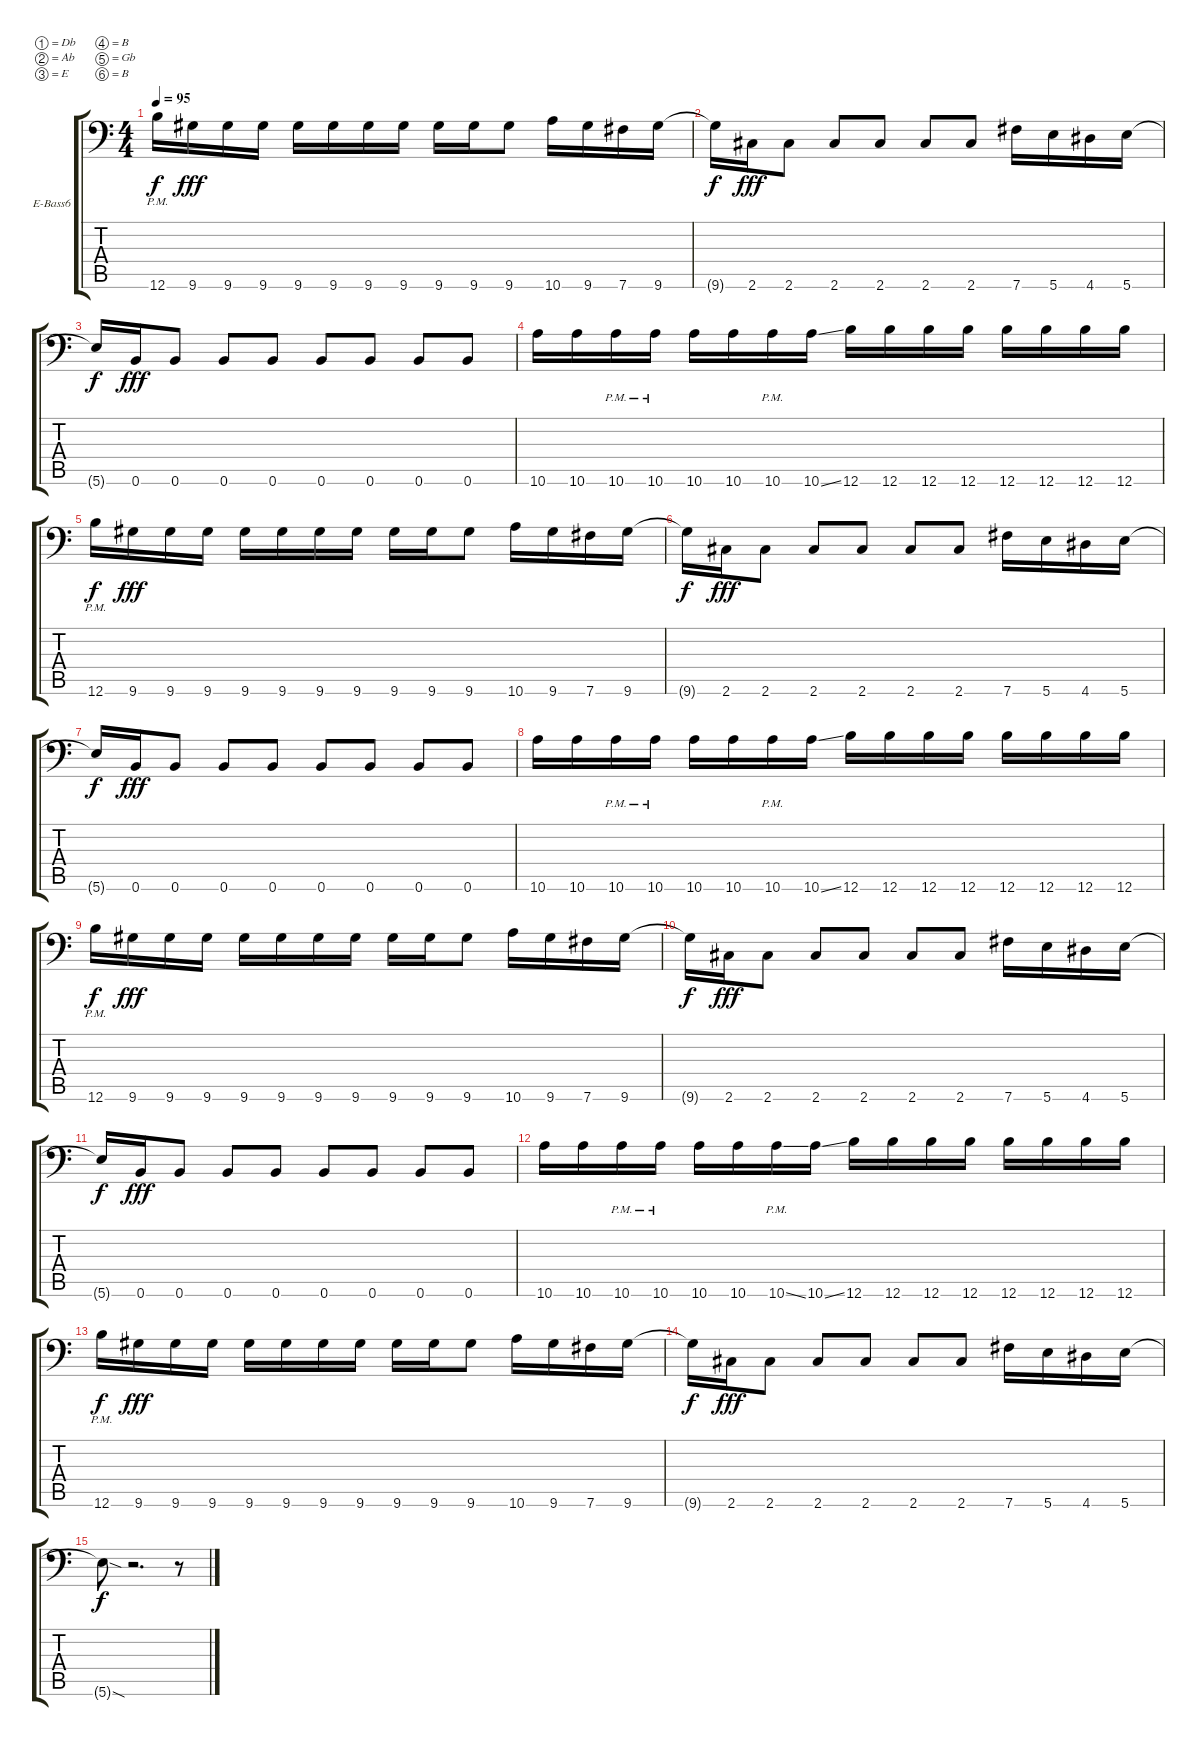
\defaultSystemsLayout 4
\bracketExtendMode groupsimilarinstruments
\firstSystemTrackNameOrientation horizontal
\otherSystemsTrackNameOrientation horizontal
\track ("Electric Bass" "E-Bass6") {instrument electricbassfinger}
\staff {score tabs}
\tuning (Db3 Ab2 E2 B1 Gb1 B1)
\ts (4 4)
\tempo 95
\clef f4
\scale
0.333333
\ks c
12.6{pm}.16{dy f} 9.6.16{dy fff} 9.6.16 9.6.16 9.6.16 9.6.16 9.6.16 9.6.16 9.6.16 9.6.16 9.6.8 10.6.16 9.6.16 7.6.16 9.6.16 |
\scale
0.333333 9.6{t}.16{dy f} 2.6.16{dy fff} 2.6.8 2.6.8 2.6.8 2.6.8 2.6.8 7.6.16 5.6.16 4.6.16 5.6.16 |
\scale
0.333333 5.6{t}.16{dy f} 0.6.16{dy fff} 0.6.8 0.6.8 0.6.8 0.6.8 0.6.8 0.6.8 0.6.8 |
\scale
0.333333 10.6.16 10.6.16 10.6{pm}.16 10.6{pm}.16 10.6.16 10.6.16 10.6{pm}.16 10.6{ss}.16 12.6.16 12.6.16 12.6.16 12.6.16 12.6.16 12.6.16 12.6.16 12.6.16 |
\scale
0.333333 12.6{pm}.16{dy f} 9.6.16{dy fff} 9.6.16 9.6.16 9.6.16 9.6.16 9.6.16 9.6.16 9.6.16 9.6.16 9.6.8 10.6.16 9.6.16 7.6.16 9.6.16 |
\scale
0.333333 9.6{t}.16{dy f} 2.6.16{dy fff} 2.6.8 2.6.8 2.6.8 2.6.8 2.6.8 7.6.16 5.6.16 4.6.16 5.6.16 |
\scale
0.333333 5.6{t}.16{dy f} 0.6.16{dy fff} 0.6.8 0.6.8 0.6.8 0.6.8 0.6.8 0.6.8 0.6.8 |
\scale
0.333333 10.6.16 10.6.16 10.6{pm}.16 10.6{pm}.16 10.6.16 10.6.16 10.6{pm}.16 10.6{ss}.16 12.6.16 12.6.16 12.6.16 12.6.16 12.6.16 12.6.16 12.6.16 12.6.16 |
\scale
0.333333 12.6{pm}.16{dy f} 9.6.16{dy fff} 9.6.16 9.6.16 9.6.16 9.6.16 9.6.16 9.6.16 9.6.16 9.6.16 9.6.8 10.6.16 9.6.16 7.6.16 9.6.16 |
\scale
0.333333 9.6{t}.16{dy f} 2.6.16{dy fff} 2.6.8 2.6.8 2.6.8 2.6.8 2.6.8 7.6.16 5.6.16 4.6.16 5.6.16 |
\scale
0.333333 5.6{t}.16{dy f} 0.6.16{dy fff} 0.6.8 0.6.8 0.6.8 0.6.8 0.6.8 0.6.8 0.6.8 |
\scale
0.333333 10.6.16 10.6.16 10.6{pm}.16 10.6{pm}.16 10.6.16 10.6.16 10.6{ss pm}.16 10.6{ss}.16 12.6.16 12.6.16 12.6.16 12.6.16 12.6.16 12.6.16 12.6.16 12.6.16 |
\scale
0.333333 12.6{pm}.16{dy f} 9.6.16{dy fff} 9.6.16 9.6.16 9.6.16 9.6.16 9.6.16 9.6.16 9.6.16 9.6.16 9.6.8 10.6.16 9.6.16 7.6.16 9.6.16 |
\scale
0.333333 9.6{t}.16{dy f} 2.6.16{dy fff} 2.6.8 2.6.8 2.6.8 2.6.8 2.6.8 7.6.16 5.6.16 4.6.16 5.6.16 |
5.6{sod t}.8{dy f} r.2{d} r.8
